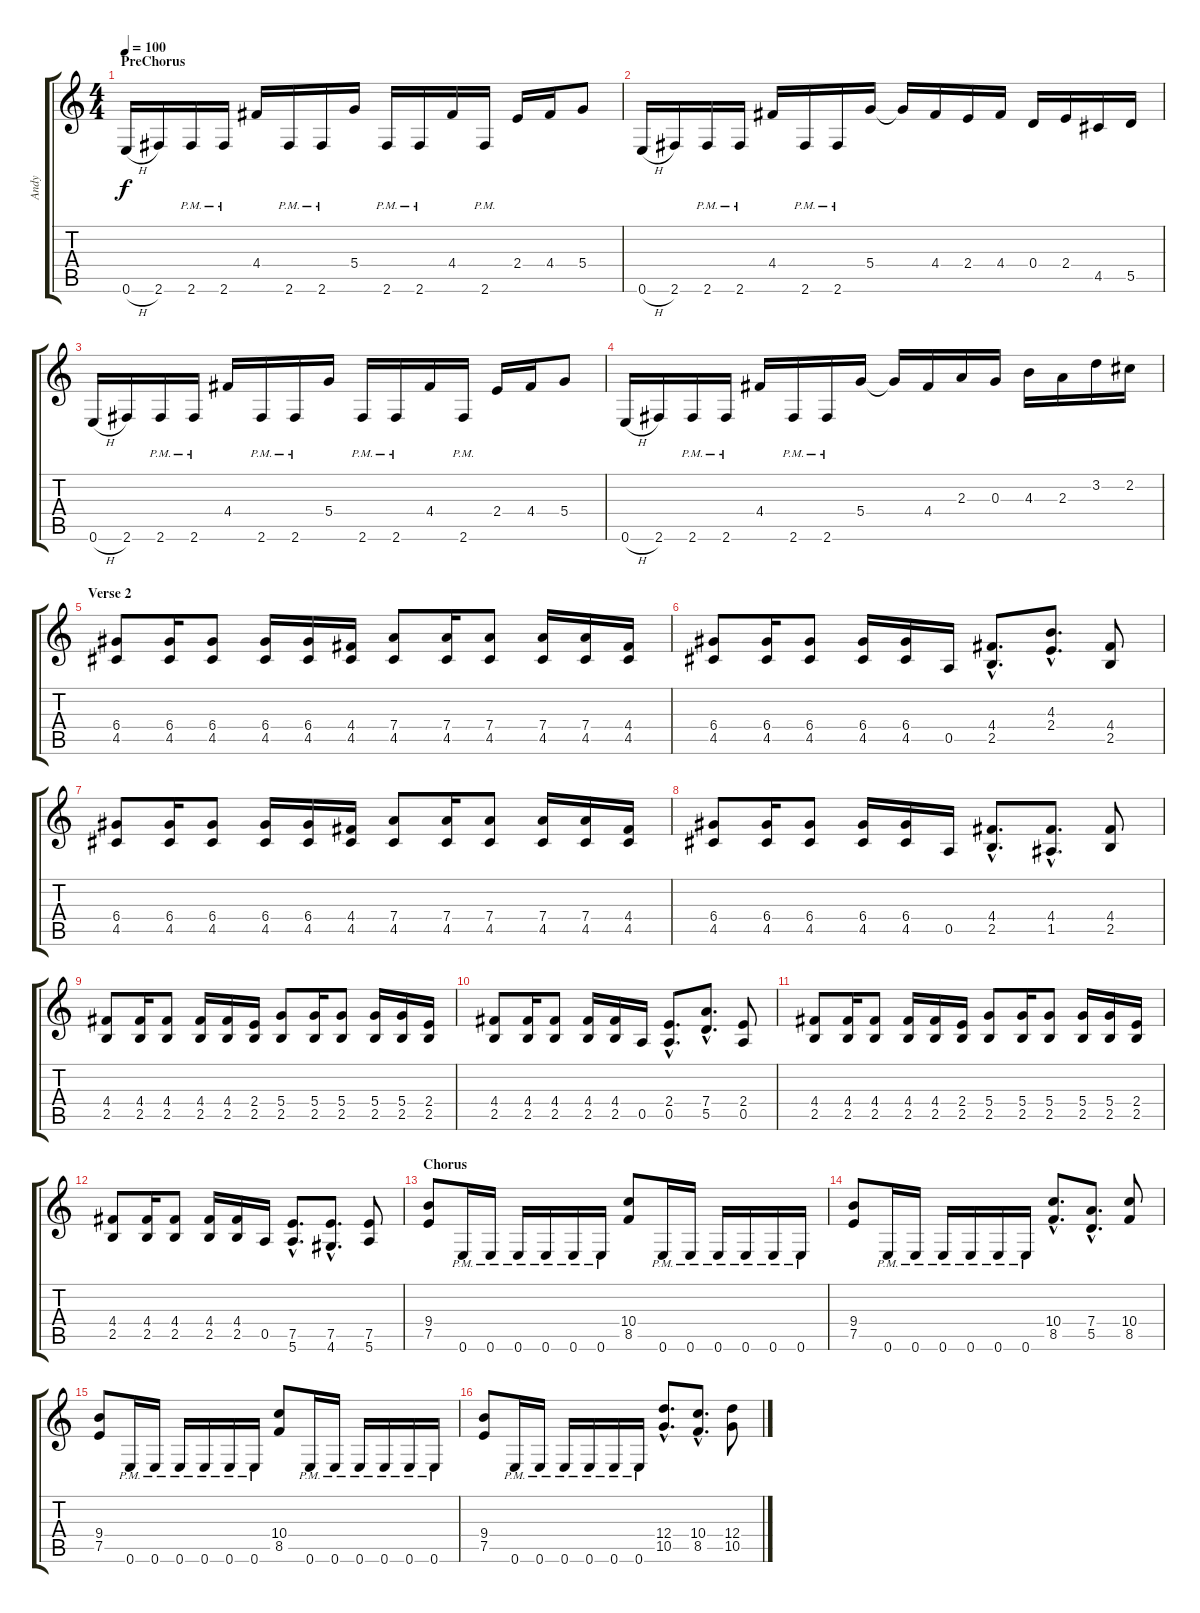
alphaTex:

\track ("Andy" "Andy") {instrument distortionguitar}
\staff {score tabs}
\tuning (E4 B3 G3 D3 A2 E2) {hide}
\ts (4 4)
\section ("" "PreChorus")
\tempo 100
\clef g2
\ks c
0.6{h}.16{dy f} 2.6.16 2.6{pm}.16 2.6{pm}.16 4.4.16 2.6{pm}.16 2.6{pm}.16 5.4.16 2.6{pm}.16 2.6{pm}.16 4.4.16 2.6{pm}.16 2.4.16 4.4.16 5.4.8 |
0.6{h}.16 2.6.16 2.6{pm}.16 2.6{pm}.16 4.4.16 2.6{pm}.16 2.6{pm}.16 5.4.16 5.4{t}.16 4.4.16 2.4.16 4.4.16 0.4.16 2.4.16 4.5.16 5.5.16 |
0.6{h}.16 2.6.16 2.6{pm}.16 2.6{pm}.16 4.4.16 2.6{pm}.16 2.6{pm}.16 5.4.16 2.6{pm}.16 2.6{pm}.16 4.4.16 2.6{pm}.16 2.4.16 4.4.16 5.4.8 |
0.6{h}.16 2.6.16 2.6{pm}.16 2.6{pm}.16 4.4.16 2.6{pm}.16 2.6{pm}.16 5.4.16 5.4{t}.16 4.4.16 2.3.16 0.3.16 4.3.16 2.3.16 3.2.16 2.2.16 |
\section ("" "Verse 2")
(6.4 4.5).8 (6.4 4.5).16 (6.4 4.5).8 (6.4 4.5).16 (6.4 4.5).16 (4.4 4.5).16 (7.4 4.5).8 (7.4 4.5).16 (7.4 4.5).8 (7.4 4.5).16 (7.4 4.5).16 (4.4 4.5).16 |
(6.4 4.5).8 (6.4 4.5).16 (6.4 4.5).8 (6.4 4.5).16 (6.4 4.5).16 0.5.16 (4.4{hac} 2.5{hac}).8{d} (4.3{hac} 2.4{hac}).8{d} (4.4 2.5).8 |
(6.4 4.5).8 (6.4 4.5).16 (6.4 4.5).8 (6.4 4.5).16 (6.4 4.5).16 (4.4 4.5).16 (7.4 4.5).8 (7.4 4.5).16 (7.4 4.5).8 (7.4 4.5).16 (7.4 4.5).16 (4.4 4.5).16 |
(6.4 4.5).8 (6.4 4.5).16 (6.4 4.5).8 (6.4 4.5).16 (6.4 4.5).16 0.5.16 (4.4{hac} 2.5{hac}).8{d} (4.4{hac} 1.5{hac}).8{d} (4.4 2.5).8 |
(4.4 2.5).8 (4.4 2.5).16 (4.4 2.5).8 (4.4 2.5).16 (4.4 2.5).16 (2.4 2.5).16 (5.4 2.5).8 (5.4 2.5).16 (5.4 2.5).8 (5.4 2.5).16 (5.4 2.5).16 (2.4 2.5).16 |
(4.4 2.5).8 (4.4 2.5).16 (4.4 2.5).8 (4.4 2.5).16 (4.4 2.5).16 0.5.16 (2.4{hac} 0.5{hac}).8{d} (7.4{hac} 5.5{hac}).8{d} (2.4 0.5).8 |
(4.4 2.5).8 (4.4 2.5).16 (4.4 2.5).8 (4.4 2.5).16 (4.4 2.5).16 (2.4 2.5).16 (5.4 2.5).8 (5.4 2.5).16 (5.4 2.5).8 (5.4 2.5).16 (5.4 2.5).16 (2.4 2.5).16 |
(4.4 2.5).8 (4.4 2.5).16 (4.4 2.5).8 (4.4 2.5).16 (4.4 2.5).16 0.5.16 (7.5{hac} 5.6{hac}).8{d} (7.5{hac} 4.6{hac}).8{d} (7.5 5.6).8 |
\section ("" "Chorus")
(9.4 7.5).8 0.6{pm}.16 0.6{pm}.16 0.6{pm}.16 0.6{pm}.16 0.6{pm}.16 0.6{pm}.16 (10.4 8.5).8 0.6{pm}.16 0.6{pm}.16 0.6{pm}.16 0.6{pm}.16 0.6{pm}.16 0.6{pm}.16 |
(9.4 7.5).8 0.6{pm}.16 0.6{pm}.16 0.6{pm}.16 0.6{pm}.16 0.6{pm}.16 0.6{pm}.16 (10.4{hac} 8.5{hac}).8{d} (7.4{hac} 5.5{hac}).8{d} (10.4 8.5).8 |
(9.4 7.5).8 0.6{pm}.16 0.6{pm}.16 0.6{pm}.16 0.6{pm}.16 0.6{pm}.16 0.6{pm}.16 (10.4 8.5).8 0.6{pm}.16 0.6{pm}.16 0.6{pm}.16 0.6{pm}.16 0.6{pm}.16 0.6{pm}.16 |
(9.4 7.5).8 0.6{pm}.16 0.6{pm}.16 0.6{pm}.16 0.6{pm}.16 0.6{pm}.16 0.6{pm}.16 (12.4{hac} 10.5{hac}).8{d} (10.4{hac} 8.5{hac}).8{d} (12.4 10.5).8
